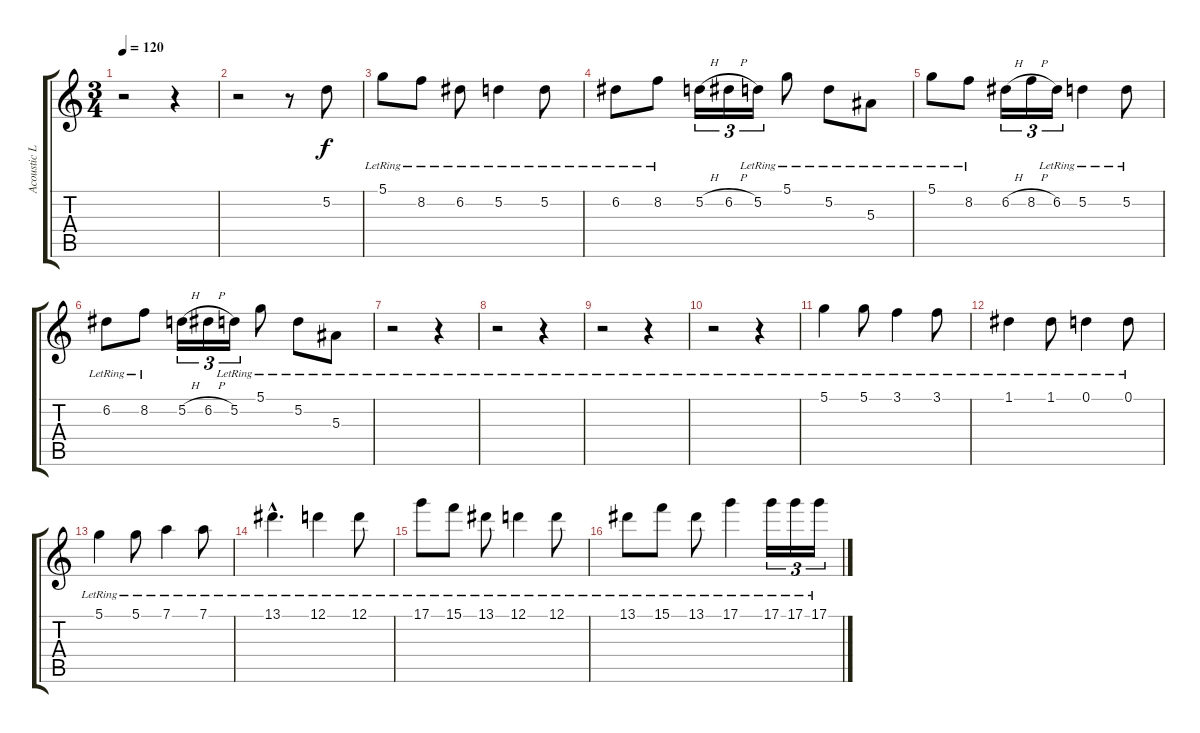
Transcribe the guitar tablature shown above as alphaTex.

\track ("Acoustic Lead" "Acoustic L") {instrument acousticguitarsteel}
\staff {score tabs}
\tuning (D4 A3 F3 C3 G2 D2) {hide}
\ts (3 4)
\tempo 120
\clef g2
\ks c
r.2{dy f instrument acousticguitarsteel} r.4 |
r.2 r.8 5.2.8 |
5.1{lr}.8 8.2{lr}.8 6.2{lr}.8 5.2{lr}.4 5.2{lr}.8 |
6.2{lr}.8 8.2{lr}.8 5.2{h}.16{tu (3 2)} 6.2{h}.16{tu (3 2)} 5.2{lr}.16{tu (3 2)} 5.1{lr}.8 5.2{lr}.8 5.3{lr}.8 |
5.1{lr}.8 8.2{lr}.8 6.2{h}.16{tu (3 2)} 8.2{h}.16{tu (3 2)} 6.2{lr}.16{tu (3 2)} 5.2{lr}.4 5.2{lr}.8 |
6.2{lr}.8 8.2{lr}.8 5.2{h}.16{tu (3 2)} 6.2{h}.16{tu (3 2)} 5.2{lr}.16{tu (3 2)} 5.1{lr}.8 5.2{lr}.8 5.3{lr}.8 |
\section ("" "")
r.2 r.4 |
r.2 r.4 |
r.2 r.4 |
r.2 r.4 |
5.1{lr}.4 5.1{lr}.8 3.1{lr}.4 3.1{lr}.8 |
1.1{lr}.4 1.1{lr}.8 0.1{lr}.4 0.1{lr}.8 |
5.1{lr}.4 5.1{lr}.8 7.1{lr}.4 7.1{lr}.8 |
13.1{hac lr}.4{d} 12.1{lr}.4 12.1{lr}.8 |
\section ("" "")
17.1{lr}.8 15.1{lr}.8 13.1{lr}.8 12.1{lr}.4 12.1{lr}.8 |
13.1{lr}.8 15.1{lr}.8 13.1{lr}.8 17.1{lr}.4 17.1{lr}.16{tu (3 2)} 17.1{lr}.16{tu (3 2)} 17.1{lr}.16{tu (3 2)}
